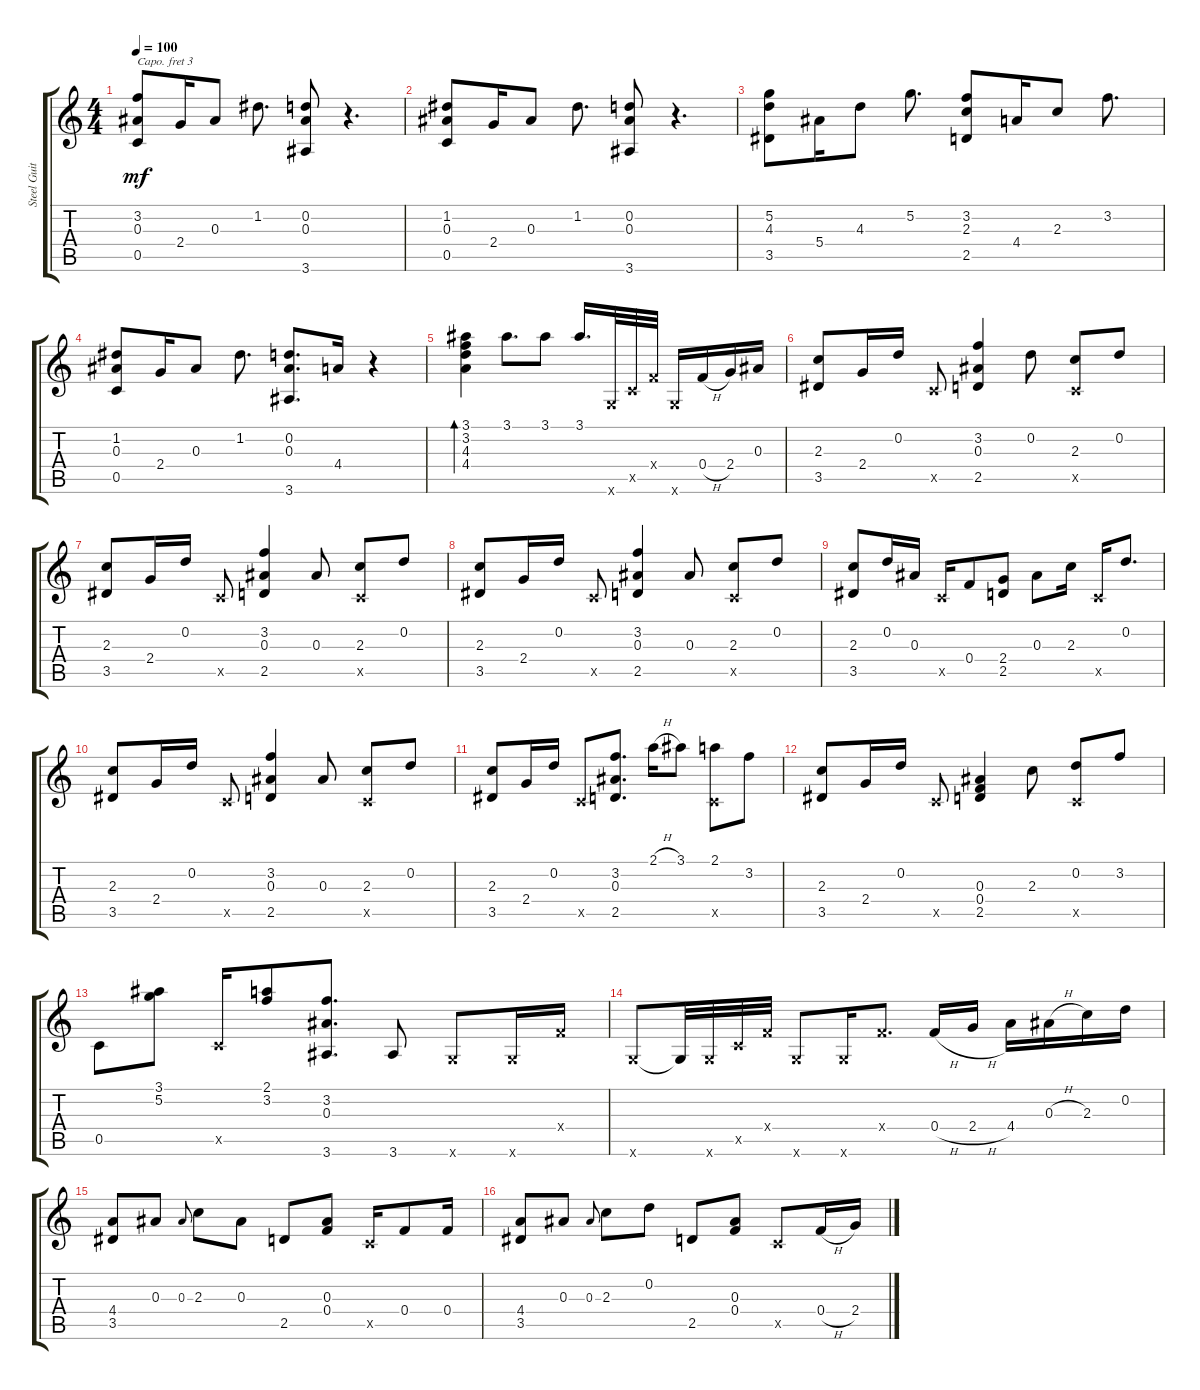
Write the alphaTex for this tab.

\track ("Steel Guitar" "Steel Guit") {instrument acousticguitarsteel}
\staff {score tabs}
\capo 3
\tuning (E4 B3 G3 D3 A2 E2) {hide}
\ts (4 4)
\tempo 100
\clef g2
\ks c
(3.2 0.3 0.5).8{dy mf} 2.4.16 0.3.8 1.2.8{d} (0.2 0.3 3.6).8 r.4{d} |
(1.2 0.3 0.5).8 2.4.16 0.3.8 1.2.8{d} (0.2 0.3 3.6).8 r.4{d} |
(5.2 4.3 3.5).8 5.4.16 4.3.8 5.2.8{d} (3.2 2.3 2.5).8 4.4.16 2.3.8 3.2.8{d} |
(1.2 0.3 0.5).8 2.4.16 0.3.8 1.2.8{d} (0.2 0.3 3.6).8{d} 4.4.16 r.4 |
(3.1 3.2 4.3 4.4).4{bd 120} 3.1.8{d} 3.1.8 3.1.16{d} 0.6{x}.32 0.5{x}.32 0.4{x}.32 0.6{x}.16 0.4{h}.16 2.4.16 0.3.16 |
(2.3 3.5).8 2.4.16 0.2.16 0.5{x}.8 (3.2 0.3 2.5).4 0.2.8 (2.3 0.5{x}).8 0.2.8 |
(2.3 3.5).8 2.4.16 0.2.16 0.5{x}.8 (3.2 0.3 2.5).4 0.3.8 (2.3 0.5{x}).8 0.2.8 |
(2.3 3.5).8 2.4.16 0.2.16 0.5{x}.8 (3.2 0.3 2.5).4 0.3.8 (2.3 0.5{x}).8 0.2.8 |
(2.3 3.5).8 0.2.16 0.3.16 0.5{x}.16 0.4.8 (2.4 2.5).8 0.3.8 2.3.16 0.5{x}.16 0.2.8{d} |
(2.3 3.5).8 2.4.16 0.2.16 0.5{x}.8 (3.2 0.3 2.5).4 0.3.8 (2.3 0.5{x}).8 0.2.8 |
(2.3 3.5).8 2.4.16 0.2.16 0.5{x}.8 (3.2 0.3 2.5).8{d} 2.1{h}.16 3.1.8 (2.1 0.5{x}).8 3.2.8 |
(2.3 3.5).8 2.4.16 0.2.16 0.5{x}.8 (0.3 0.4 2.5).4 2.3.8 (0.2 0.5{x}).8 3.2.8 |
0.5.8 (3.1 5.2).8 0.5{x}.16 (2.1 3.2).8 (3.2 0.3 3.6).8{d} 3.6.8 0.6{x}.8 0.6{x}.16 0.4{x}.16 |
0.6{x}.8 0.6{t}.32 0.6{x}.32 0.5{x}.32 0.4{x}.32 0.6{x}.8 0.6{x}.16 0.4{x}.8{d} 0.4{h}.16 2.4{h}.16 4.4.16 0.3{h}.16 2.3.16 0.2.16 |
(4.4 3.5).8 0.3.8 0.3.8{gr onbeat} 2.3.8 0.3.8 2.5.8 (0.3 0.4).8 0.5{x}.16 0.4.8 0.4.16 |
(4.4 3.5).8 0.3.8 0.3.8{gr onbeat} 2.3.8 0.2.8 2.5.8 (0.3 0.4).8 0.5{x}.8 0.4{h}.16 2.4.16
